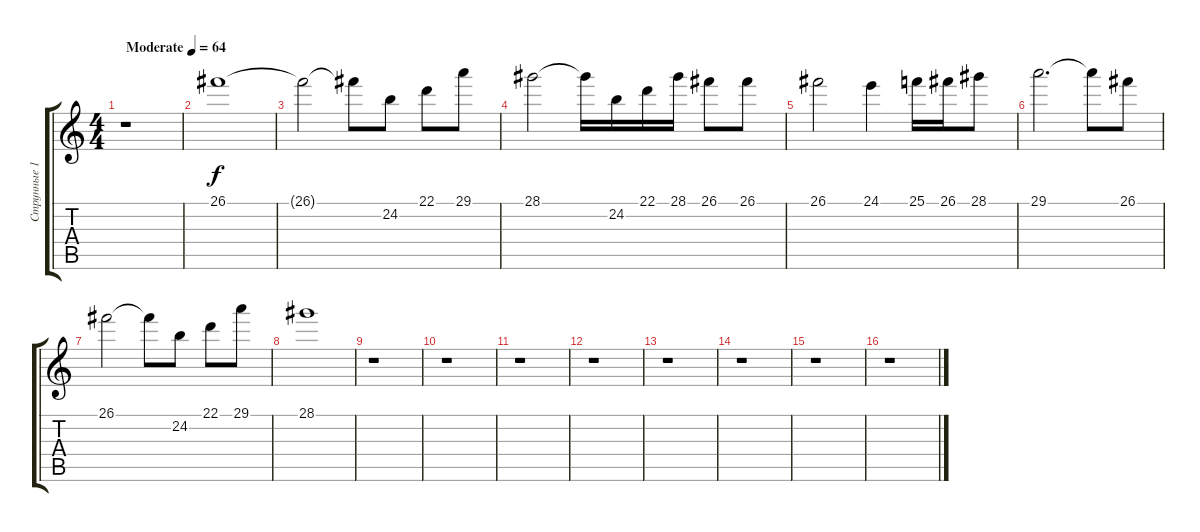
\track ("Струнные 1" "Струнные 1") {instrument stringensemble1}
\staff {score tabs}
\tuning (E4 B3 G3 D3 A2 E2) {hide}
\ts (4 4)
\tempo (64 "Moderate")
\clef g2
\ks c
r.1{dy f instrument stringensemble1} |
26.1.1 |
26.1{t}.2 26.1{t}.8 24.2.8 22.1.8 29.1.8 |
28.1.2 28.1{t}.16 24.2.16 22.1.16 28.1.16 26.1.8 26.1.8 |
26.1.2 24.1.4 25.1.16 26.1.16 28.1.8 |
29.1.2{d} 29.1{t}.8 26.1.8 |
26.1.2 26.1{t}.8 24.2.8 22.1.8 29.1.8 |
28.1.1 |
r.1 |
r.1 |
r.1 |
r.1 |
r.1 |
r.1 |
r.1 |
r.1
